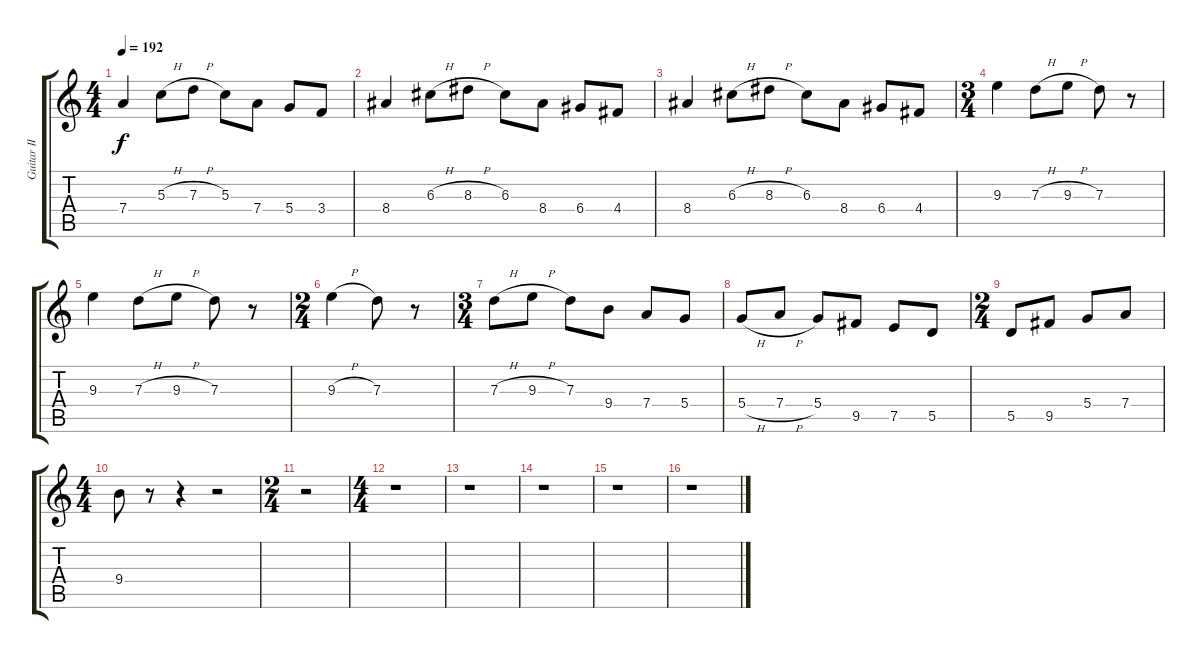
\track ("Guitar II" "Guitar II") {instrument distortionguitar}
\staff {score tabs}
\tuning (E4 B3 G3 D3 A2 E2) {hide}
\ts (4 4)
\tempo 192
\clef g2
\ks c
7.4.4{dy f} 5.3{h}.8 7.3{h}.8 5.3.8 7.4.8 5.4.8 3.4.8 |
8.4.4 6.3{h}.8 8.3{h}.8 6.3.8 8.4.8 6.4.8 4.4.8 |
8.4.4 6.3{h}.8 8.3{h}.8 6.3.8 8.4.8 6.4.8 4.4.8 |
\ts (3 4)
9.3.4 7.3{h}.8 9.3{h}.8 7.3.8 r.8 |
9.3.4 7.3{h}.8 9.3{h}.8 7.3.8 r.8 |
\ts (2 4)
9.3{h}.4 7.3.8 r.8 |
\ts (3 4)
7.3{h}.8 9.3{h}.8 7.3.8 9.4.8 7.4.8 5.4.8 |
5.4{h}.8 7.4{h}.8 5.4.8 9.5.8 7.5.8 5.5.8 |
\ts (2 4)
5.5.8 9.5.8 5.4.8 7.4.8 |
\ts (4 4)
9.4.8 r.8 r.4 r.2 |
\ts (2 4)
r.2 |
\ts (4 4)
r.1 |
r.1 |
r.1 |
r.1 |
r.1
